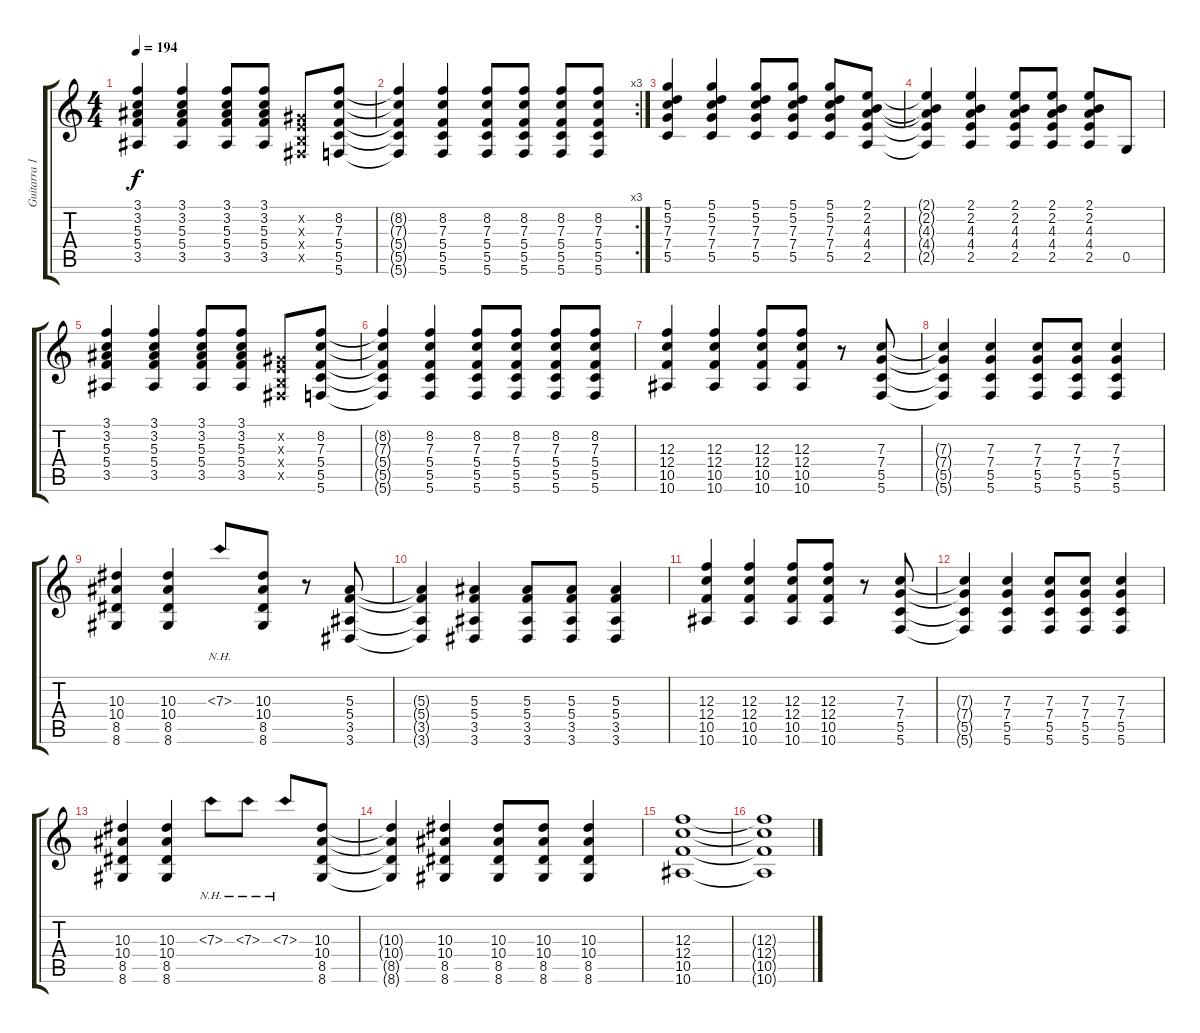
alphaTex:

\track ("Guitarra 1" "Guitarra 1") {instrument distortionguitar}
\staff {score tabs}
\tuning (D4 A3 F3 C3 G2 C2) {hide}
\ts (4 4)
\tempo 194
\clef g2
\ks c
(3.1 3.2 5.3 5.4 3.5).4{dy f} (3.1 3.2 5.3 5.4 3.5).4 (3.1 3.2 5.3 5.4 3.5).8 (3.1 3.2 5.3 5.4 3.5).8 (-1.2{x} -1.3{x} -1.4{x} -1.5{x}).8 (8.2 7.3 5.4 5.5 5.6).8 |
\rc 3
(8.2{t} 7.3{t} 5.4{t} 5.5{t} 5.6{t}).4 (8.2 7.3 5.4 5.5 5.6).4 (8.2 7.3 5.4 5.5 5.6).8 (8.2 7.3 5.4 5.5 5.6).8 (8.2 7.3 5.4 5.5 5.6).8 (8.2 7.3 5.4 5.5 5.6).8 |
(5.1 5.2 7.3 7.4 5.5).4 (5.1 5.2 7.3 7.4 5.5).4 (5.1 5.2 7.3 7.4 5.5).8 (5.1 5.2 7.3 7.4 5.5).8 (5.1 5.2 7.3 7.4 5.5).8 (2.1 2.2 4.3 4.4 2.5).8 |
(2.1{t} 2.2{t} 4.3{t} 4.4{t} 2.5{t}).4 (2.1 2.2 4.3 4.4 2.5).4 (2.1 2.2 4.3 4.4 2.5).8 (2.1 2.2 4.3 4.4 2.5).8 (2.1 2.2 4.3 4.4 2.5).8 0.5.8 |
(3.1 3.2 5.3 5.4 3.5).4 (3.1 3.2 5.3 5.4 3.5).4 (3.1 3.2 5.3 5.4 3.5).8 (3.1 3.2 5.3 5.4 3.5).8 (-1.2{x} -1.3{x} -1.4{x} -1.5{x}).8 (8.2 7.3 5.4 5.5 5.6).8 |
(8.2{t} 7.3{t} 5.4{t} 5.5{t} 5.6{t}).4 (8.2 7.3 5.4 5.5 5.6).4 (8.2 7.3 5.4 5.5 5.6).8 (8.2 7.3 5.4 5.5 5.6).8 (8.2 7.3 5.4 5.5 5.6).8 (8.2 7.3 5.4 5.5 5.6).8 |
(12.3 12.4 10.5 10.6).4 (12.3 12.4 10.5 10.6).4 (12.3 12.4 10.5 10.6).8 (12.3 12.4 10.5 10.6).8 r.8 (7.3 7.4 5.5 5.6).8 |
(7.3{t} 7.4{t} 5.5{t} 5.6{t}).4 (7.3 7.4 5.5 5.6).4 (7.3 7.4 5.5 5.6).8 (7.3 7.4 5.5 5.6).8 (7.3 7.4 5.5 5.6).4 |
(10.3 10.4 8.5 8.6).4 (10.3 10.4 8.5 8.6).4 7.3{nh}.8 (10.3 10.4 8.5 8.6).8 r.8 (5.3 5.4 3.5 3.6).8 |
(5.3{t} 5.4{t} 3.5{t} 3.6{t}).4 (5.3 5.4 3.5 3.6).4 (5.3 5.4 3.5 3.6).8 (5.3 5.4 3.5 3.6).8 (5.3 5.4 3.5 3.6).4 |
(12.3 12.4 10.5 10.6).4 (12.3 12.4 10.5 10.6).4 (12.3 12.4 10.5 10.6).8 (12.3 12.4 10.5 10.6).8 r.8 (7.3 7.4 5.5 5.6).8 |
(7.3{t} 7.4{t} 5.5{t} 5.6{t}).4 (7.3 7.4 5.5 5.6).4 (7.3 7.4 5.5 5.6).8 (7.3 7.4 5.5 5.6).8 (7.3 7.4 5.5 5.6).4 |
(10.3 10.4 8.5 8.6).4 (10.3 10.4 8.5 8.6).4 7.3{nh}.8 7.3{nh}.8 7.3{nh}.8 (10.3 10.4 8.5 8.6).8 |
(10.3{t} 10.4{t} 8.5{t} 8.6{t}).4 (10.3 10.4 8.5 8.6).4 (10.3 10.4 8.5 8.6).8 (10.3 10.4 8.5 8.6).8 (10.3 10.4 8.5 8.6).4 |
(12.3 12.4 10.5 10.6).1 |
(12.3{t} 12.4{t} 10.5{t} 10.6{t}).1
